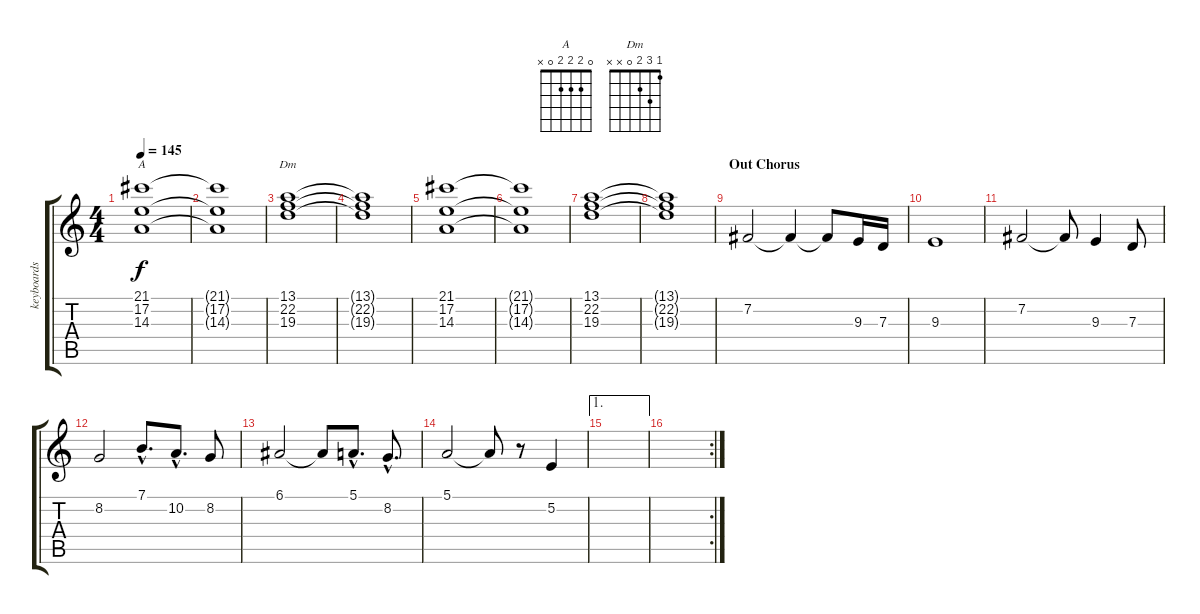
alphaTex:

\track ("keyboards" "keyboards") {instrument drawbarorgan}
\staff {score tabs}
\tuning (E4 B3 G3 D3 A2 E2) {hide}
\chord ("A" 0 2 2 2 0 x)
\chord ("Dm" 1 3 2 0 x x)
\ts (4 4)
\tempo 145
\clef g2
\ks c
(21.1 17.2 14.3).1{ch "A" dy f} |
(21.1{t} 17.2{t} 14.3{t}).1 |
(13.1 22.2 19.3).1{ch "Dm"} |
(13.1{t} 22.2{t} 19.3{t}).1 |
(21.1 17.2 14.3).1 |
(21.1{t} 17.2{t} 14.3{t}).1 |
(13.1 22.2 19.3).1 |
(13.1{t} 22.2{t} 19.3{t}).1 |
\section ("" "Out Chorus")
7.2.2{volume 16 instrument drawbarorgan} 7.2{t}.4 7.2{t}.8 9.3.16 7.3.16 |
9.3.1 |
7.2.2 7.2{t}.8 9.3.4 7.3.8 |
8.2.2 7.1{hac}.8{d} 10.2{hac}.8{d} 8.2.8 |
6.1.2 6.1{t}.8 5.1{hac}.8{d} 8.2{hac}.8{d} |
5.1.2 5.1{t}.8 r.8 5.2.4 |
\ae 1
|
\rc 2
